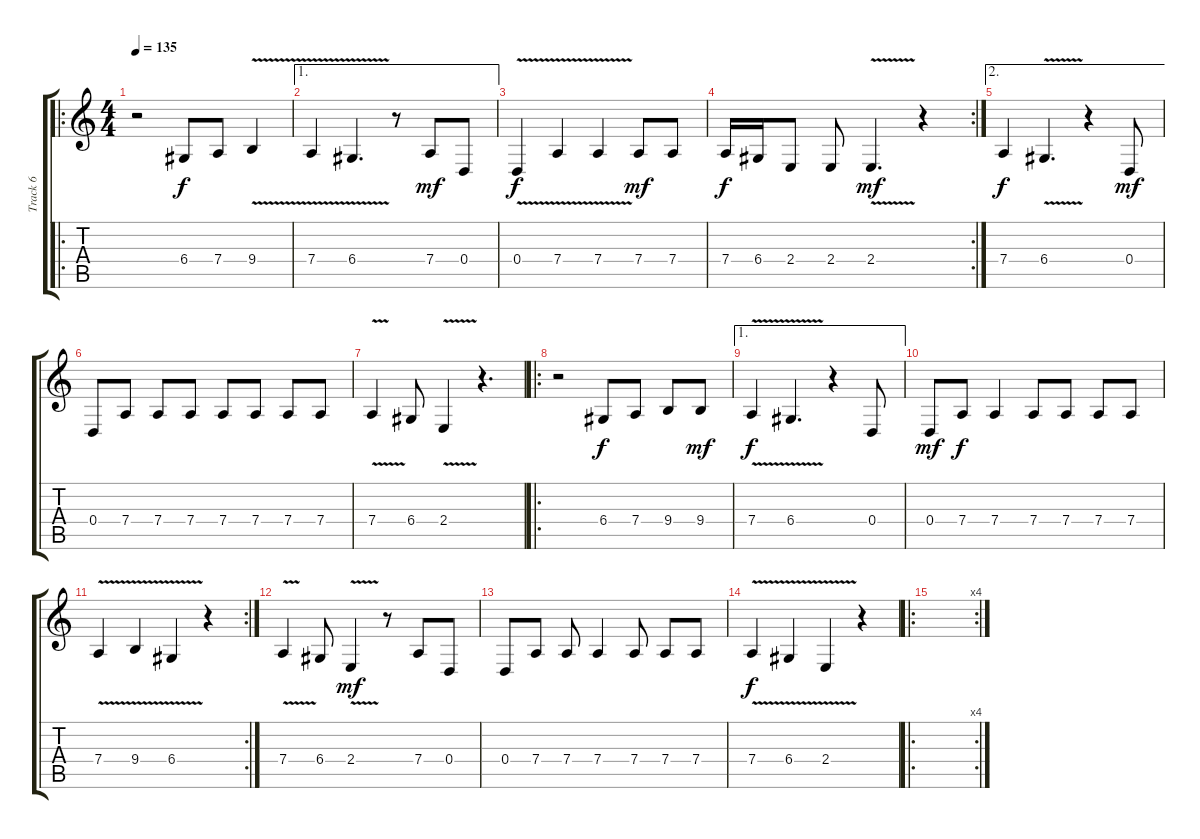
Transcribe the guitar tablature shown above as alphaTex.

\track ("Track 6" "Track 6") {instrument tenorsax}
\staff {score tabs}
\tuning (E4 B3 G3 D3 A2 E2) {hide}
\ro
\ts (4 4)
\tempo 135
\clef g2
\ks c
r.2{dy f} 6.4.8 7.4.8 9.4{v}.4 |
\ae 1
7.4{v}.4 6.4{v}.4{d} r.8 7.4.8{dy mf} 0.4.8 |
0.4{v}.4{dy f} 7.4{v}.4 7.4{v}.4 7.4.8{dy mf} 7.4.8 |
\rc 2
7.4.16{dy f} 6.4.16 2.4.8 2.4.8 2.4{v}.4{d dy mf} r.4 |
\ae 2
7.4.4{dy f} 6.4{v}.4{d} r.4 0.4.8{dy mf} |
0.4.8 7.4.8 7.4.8 7.4.8 7.4.8 7.4.8 7.4.8 7.4.8 |
7.4{v}.4 6.4.8 2.4{v}.4 r.4{d} |
\ro
r.2 6.4.8{dy f} 7.4.8 9.4.8 9.4.8{dy mf} |
\ae 1
7.4{v}.4{dy f} 6.4{v}.4{d} r.4 0.4.8 |
0.4.8{dy mf} 7.4.8{dy f} 7.4.4 7.4.8 7.4.8 7.4.8 7.4.8 |
\rc 2
7.4{v}.4 9.4{v}.4 6.4{v}.4 r.4 |
7.4{v}.4 6.4.8 2.4{v}.4{dy mf} r.8 7.4.8 0.4.8 |
0.4.8 7.4.8 7.4.8 7.4.4 7.4.8 7.4.8 7.4.8 |
7.4{v}.4{dy f} 6.4{v}.4 2.4{v}.4 r.4 |
\ro
\rc 4
